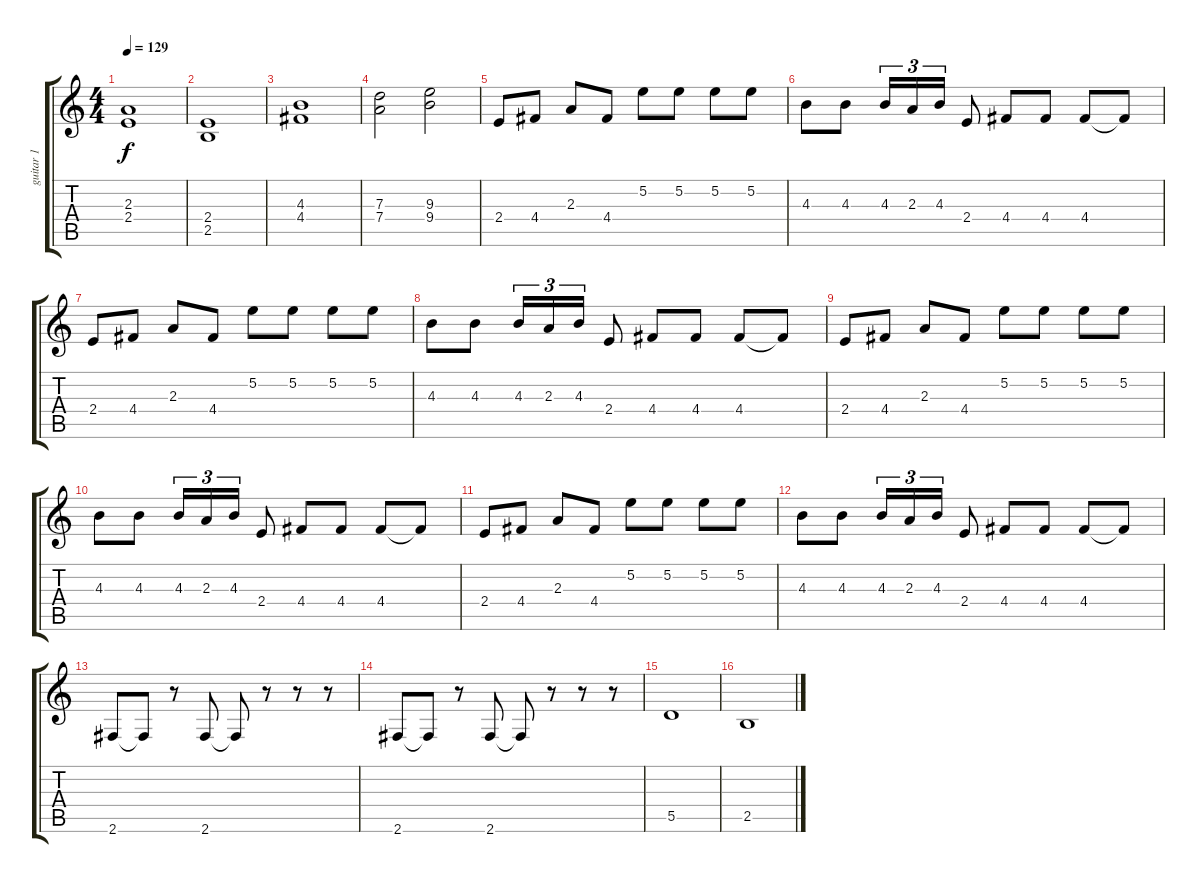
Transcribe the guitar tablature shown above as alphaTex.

\track ("guitar 1" "guitar 1") {instrument overdrivenguitar}
\staff {score tabs}
\tuning (E4 B3 G3 D3 A2 E2) {hide}
\ts (4 4)
\tempo 129
\clef g2
\ks c
(2.3 2.4).1{dy f} |
(2.4 2.5).1 |
(4.3 4.4).1 |
(7.3 7.4).2 (9.3 9.4).2 |
2.4.8{instrument overdrivenguitar} 4.4.8 2.3.8 4.4.8 5.2.8 5.2.8 5.2.8 5.2.8 |
4.3.8 4.3.8 4.3.16{tu (3 2)} 2.3.16{tu (3 2)} 4.3.16{tu (3 2)} 2.4.8 4.4.8 4.4.8 4.4.8 4.4{t}.8 |
2.4.8{instrument overdrivenguitar} 4.4.8 2.3.8 4.4.8 5.2.8 5.2.8 5.2.8 5.2.8 |
4.3.8 4.3.8 4.3.16{tu (3 2)} 2.3.16{tu (3 2)} 4.3.16{tu (3 2)} 2.4.8 4.4.8 4.4.8 4.4.8 4.4{t}.8 |
2.4.8{instrument overdrivenguitar} 4.4.8 2.3.8 4.4.8 5.2.8 5.2.8 5.2.8 5.2.8 |
4.3.8 4.3.8 4.3.16{tu (3 2)} 2.3.16{tu (3 2)} 4.3.16{tu (3 2)} 2.4.8 4.4.8 4.4.8 4.4.8 4.4{t}.8 |
2.4.8{instrument overdrivenguitar} 4.4.8 2.3.8 4.4.8 5.2.8 5.2.8 5.2.8 5.2.8 |
4.3.8 4.3.8 4.3.16{tu (3 2)} 2.3.16{tu (3 2)} 4.3.16{tu (3 2)} 2.4.8 4.4.8 4.4.8 4.4.8 4.4{t}.8 |
2.6.8{volume 14 instrument overdrivenguitar} 2.6{t}.8 r.8 2.6.8 2.6{t}.8 r.8 r.8 r.8 |
2.6.8 2.6{t}.8 r.8 2.6.8 2.6{t}.8 r.8 r.8 r.8 |
5.5.1 |
2.5.1
